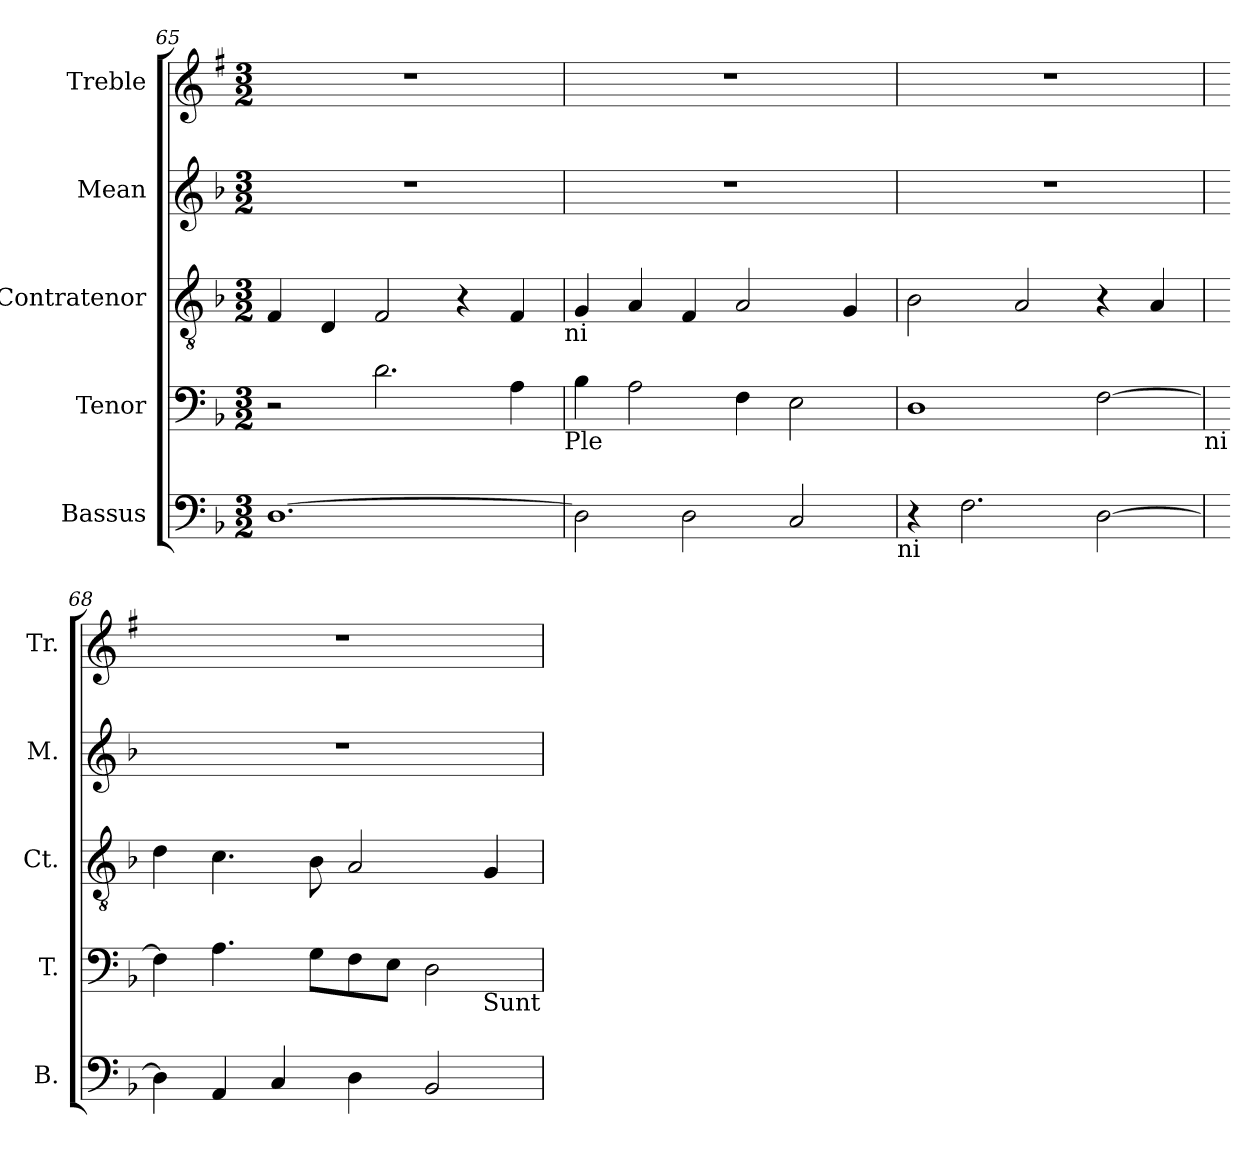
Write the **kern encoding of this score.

**kern	**kern	**kern	**kern	**kern
*part5	*part4	*part3	*part2	*part1
*staff5	*staff4	*staff3	*staff2	*staff1
*I"Bassus	*I"Tenor	*I"Contratenor	*I"Mean	*I"Treble
*I'B.	*I'T.	*I'Ct.	*I'M.	*I'Tr.
*clefF4	*clefF4	*clefGv2	*clefG2	*clefG2
*ITrd7c12	*	*	*	*ITrd1c2
*k[b-]	*k[b-]	*k[b-]	*k[b-]	*k[b-]
*F:	*F:	*F:	*F:	*F:
*M3/2	*M3/2	*M3/2	*M3/2	*M3/2
=65	=65	=65	=65	=65
[>1.DD	2r	4F/	1.r	1.r
.	.	4D/	.	.
.	2.d\	2F/	.	.
.	.	4r	.	.
.	4A\	4F/	.	.
!	!	!LO:TX:b:t=ni	!	!
!	!LO:TX:b:t=Ple	!	!	!
=66	=66	=66	=66	=66
2DD\]	4B-\	4G/	1.r	1.r
.	2A\	4A/	.	.
2DD\	.	4F/	.	.
.	4F\	2A/	.	.
2CC/	2E\	.	.	.
.	.	4G/	.	.
!LO:TX:b:t=ni	!	!	!	!
=67	=67	=67	=67	=67
4r	1D	2B-\	1.r	1.r
2.FF\	.	.	.	.
.	.	2A/	.	.
[>2DD\	[>2F\	4r	.	.
.	.	4A/	.	.
!	!LO:TX:b:t=ni	!	!	!
=68	=68	=68	=68	=68
4DD\]	4F\]	4d\	1.r	1.r
4AAA/	4.A\	4.c\	.	.
4CC/	.	.	.	.
.	8G\L	8B-\	.	.
4DD\	8F\	2A/	.	.
.	8E\J	.	.	.
2BBB-/	2D\	.	.	.
.	.	4G/	.	.
!	!LO:TX:b:t=Sunt	!	!	!
=	=	=	=	=
*-	*-	*-	*-	*-
